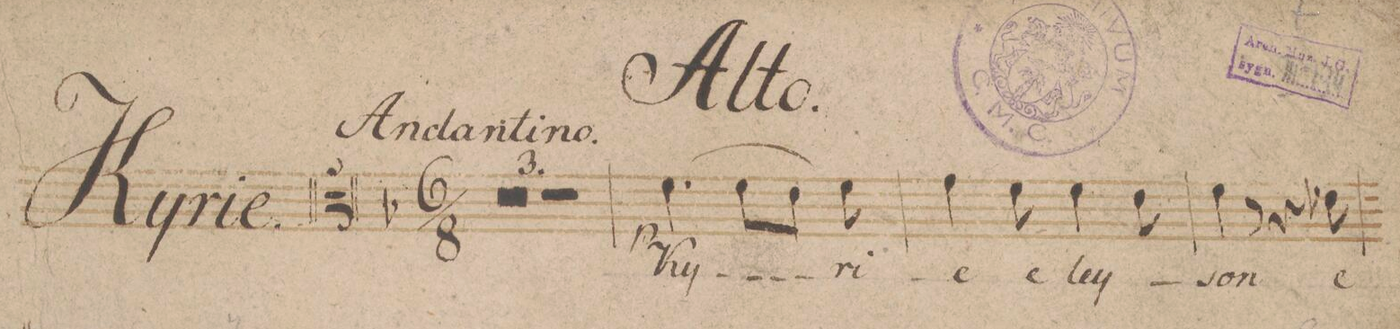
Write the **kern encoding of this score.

**kern	**text	**dynam
*I"Alto.	*	*
*clefC3	*	*
*k[b-]	*	*
*M6/8	*	*
1.r	.	.
=2	=2	=2
=3	=3	=3
2.r	.	.
=4	=4	=4
(4.f\	Ky-	p
8f\L	.	.
8e\J)	.	.
8f\	-ri-	.
=5	=5	=5
4g\	-e	.
8f\	e-	.
4f\	-ley-	.
8e\	.	.
=6	=6	=6
4f\	-son	.
8r	.	.
4r	.	.
8e-X\	e-	.
=7	=7	=7
*-	*-	*-
